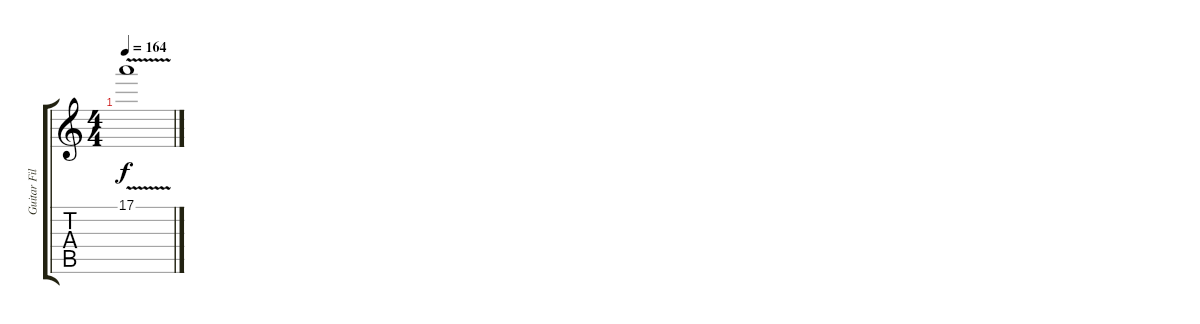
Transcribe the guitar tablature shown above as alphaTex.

\track ("Guitar Fills (clean)" "Guitar Fil") {instrument electricguitarclean}
\staff {score tabs}
\tuning (E4 B3 G3 D3 A2 E2) {hide}
\ts (4 4)
\tempo 164
\clef g2
\ks c
17.1{v t}.1{dy f}
